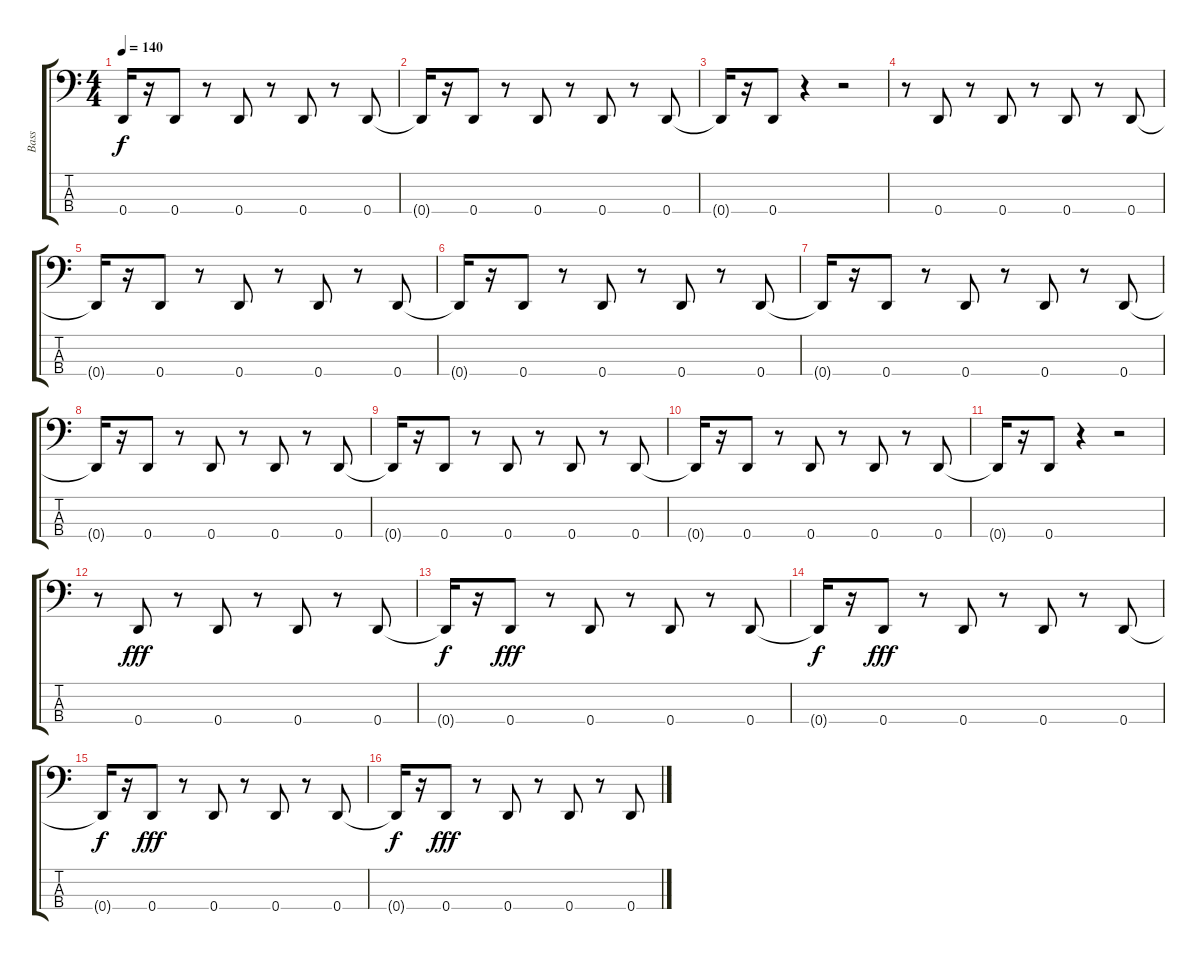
\track ("Bass" "Bass") {instrument synthbass2}
\staff {score tabs}
\tuning (G2 D2 A1 D1) {hide}
\ts (4 4)
\tempo 140
\clef f4
\ks c
0.4{t}.16{dy f} r.16 0.4.8 r.8 0.4.8 r.8 0.4.8 r.8 0.4.8 |
0.4{t}.16 r.16 0.4.8 r.8 0.4.8 r.8 0.4.8 r.8 0.4.8 |
0.4{t}.16 r.16 0.4.8 r.4 r.2 |
r.8 0.4.8 r.8 0.4.8 r.8 0.4.8 r.8 0.4.8 |
0.4{t}.16 r.16 0.4.8 r.8 0.4.8 r.8 0.4.8 r.8 0.4.8 |
0.4{t}.16 r.16 0.4.8 r.8 0.4.8 r.8 0.4.8 r.8 0.4.8 |
0.4{t}.16 r.16 0.4.8 r.8 0.4.8 r.8 0.4.8 r.8 0.4.8 |
0.4{t}.16 r.16 0.4.8 r.8 0.4.8 r.8 0.4.8 r.8 0.4.8 |
0.4{t}.16 r.16 0.4.8 r.8 0.4.8 r.8 0.4.8 r.8 0.4.8 |
0.4{t}.16 r.16 0.4.8 r.8 0.4.8 r.8 0.4.8 r.8 0.4.8 |
0.4{t}.16 r.16 0.4.8 r.4 r.2 |
r.8 0.4.8{dy fff} r.8 0.4.8 r.8 0.4.8 r.8 0.4.8 |
0.4{t}.16{dy f} r.16 0.4.8{dy fff} r.8 0.4.8 r.8 0.4.8 r.8 0.4.8 |
0.4{t}.16{dy f} r.16 0.4.8{dy fff} r.8 0.4.8 r.8 0.4.8 r.8 0.4.8 |
0.4{t}.16{dy f} r.16 0.4.8{dy fff} r.8 0.4.8 r.8 0.4.8 r.8 0.4.8 |
0.4{t}.16{dy f} r.16 0.4.8{dy fff} r.8 0.4.8 r.8 0.4.8 r.8 0.4.8
